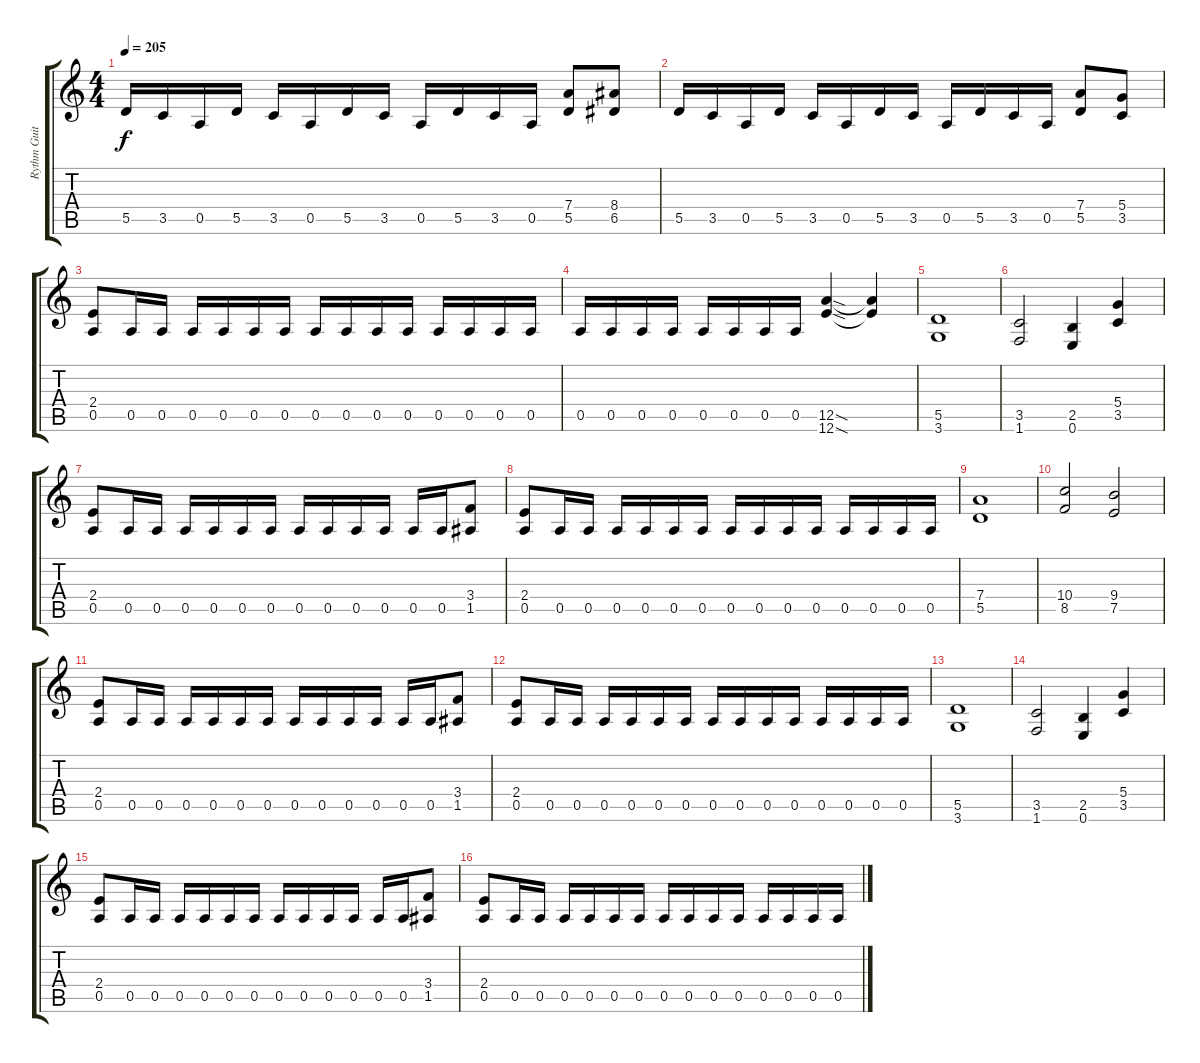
\track ("Rythm Guitar" "Rythm Guit") {instrument distortionguitar}
\staff {score tabs}
\tuning (E4 B3 G3 D3 A2 E2) {hide}
\ts (4 4)
\tempo 205
\clef g2
\ks c
5.5.16{dy f} 3.5.16 0.5.16 5.5.16 3.5.16 0.5.16 5.5.16 3.5.16 0.5.16 5.5.16 3.5.16 0.5.16 (7.4 5.5).8 (8.4 6.5).8 |
5.5.16 3.5.16 0.5.16 5.5.16 3.5.16 0.5.16 5.5.16 3.5.16 0.5.16 5.5.16 3.5.16 0.5.16 (7.4 5.5).8 (5.4 3.5).8 |
(2.4 0.5).8 0.5.16 0.5.16 0.5.16 0.5.16 0.5.16 0.5.16 0.5.16 0.5.16 0.5.16 0.5.16 0.5.16 0.5.16 0.5.16 0.5.16 |
0.5.16 0.5.16 0.5.16 0.5.16 0.5.16 0.5.16 0.5.16 0.5.16 (12.5{sod} 12.6{sod}).4 (12.5{t} 12.6{t}).4 |
(5.5 3.6).1 |
(3.5 1.6).2 (2.5 0.6).4 (5.4 3.5).4 |
(2.4 0.5).8 0.5.16 0.5.16 0.5.16 0.5.16 0.5.16 0.5.16 0.5.16 0.5.16 0.5.16 0.5.16 0.5.16 0.5.16 (3.4 1.5).8 |
(2.4 0.5).8 0.5.16 0.5.16 0.5.16 0.5.16 0.5.16 0.5.16 0.5.16 0.5.16 0.5.16 0.5.16 0.5.16 0.5.16 0.5.16 0.5.16 |
(7.4 5.5).1 |
(10.4 8.5).2 (9.4 7.5).2 |
(2.4 0.5).8 0.5.16 0.5.16 0.5.16 0.5.16 0.5.16 0.5.16 0.5.16 0.5.16 0.5.16 0.5.16 0.5.16 0.5.16 (3.4 1.5).8 |
(2.4 0.5).8 0.5.16 0.5.16 0.5.16 0.5.16 0.5.16 0.5.16 0.5.16 0.5.16 0.5.16 0.5.16 0.5.16 0.5.16 0.5.16 0.5.16 |
(5.5 3.6).1 |
(3.5 1.6).2 (2.5 0.6).4 (5.4 3.5).4 |
(2.4 0.5).8 0.5.16 0.5.16 0.5.16 0.5.16 0.5.16 0.5.16 0.5.16 0.5.16 0.5.16 0.5.16 0.5.16 0.5.16 (3.4 1.5).8 |
(2.4 0.5).8 0.5.16 0.5.16 0.5.16 0.5.16 0.5.16 0.5.16 0.5.16 0.5.16 0.5.16 0.5.16 0.5.16 0.5.16 0.5.16 0.5.16
